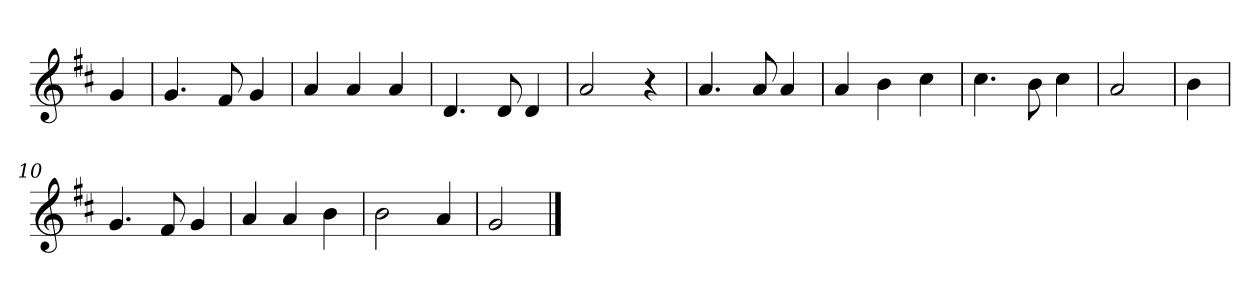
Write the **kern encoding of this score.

**kern
*part1
*staff1
*clefG2
*k[f#c#]
=
4g
=1
4.g
8f#
4g
=2
4a
4a
4a
=3
4.d
8d
4d
=4
2a
4r
=5
4.a
8a
4a
=6
4a
4b
4cc#
=7
4.cc#
8b
4cc#
=8
2a
=9
4b
=10
4.g
8f#
4g
=11
4a
4a
4b
=12
2b
4a
=13
2g
==
*-
